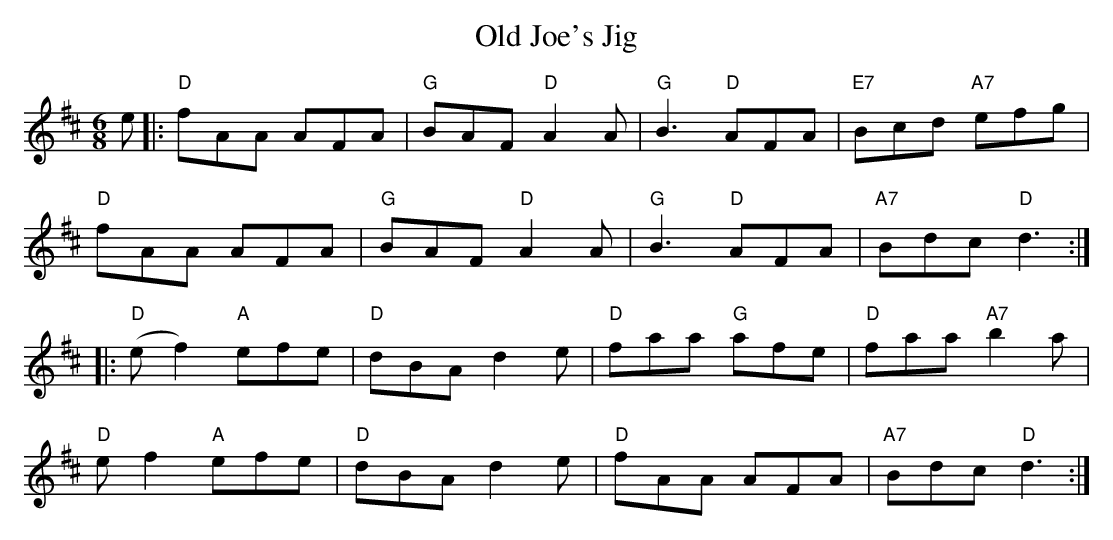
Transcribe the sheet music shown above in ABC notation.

X:1
T:Old Joe's Jig
M:6/8
L:1/8
K:D
e-|:"D"fAA AFA |"G"BAF "D"A2A- |"G"B3 "D"AFA | "E7"Bcd "A7"efg |
"D"fAA AFA | "G"BAF "D"A2A- | "G"B3 "D"AFA | "A7"Bdc "D"d3 :|
|: "D"(e-f2) "A"efe |"D"dBA d2e | "D"faa "G"afe | "D"faa "A7"b2a |
"D"e-f2 "A"efe | "D"dBAd2e | "D"fAA AFA | "A7"Bdc "D"d3:|
